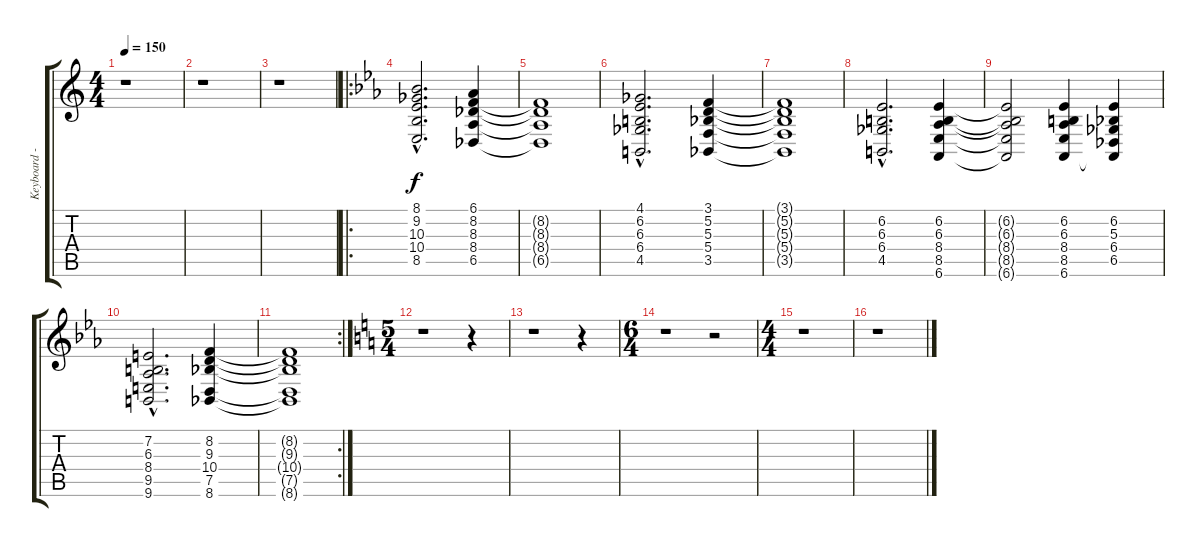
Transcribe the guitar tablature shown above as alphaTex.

\track ("Keyboard - Organ" "Keyboard -") {instrument churchorgan}
\staff {score tabs}
\tuning (D4 A3 F3 C3 G2 D2) {hide}
\ts (4 4)
\tempo 150
\clef g2
\ks aminor
r.1{dy f} |
r.1 |
r.1 |
\ro
\ks cminor
(8.1{hac} 9.2{hac} 10.3{hac} 10.4{hac} 8.5{hac}).2{d} (6.1 8.2 8.3 8.4 6.5).4 |
(8.2{t} 8.3{t} 8.4{t} 6.5{t}).1 |
(4.1{hac} 6.2{hac} 6.3{hac} 6.4{hac} 4.5{hac}).2{d} (3.1 5.2 5.3 5.4 3.5).4 |
(3.1{t} 5.2{t} 5.3{t} 5.4{t} 3.5{t}).1 |
(6.2{hac} 6.3{hac} 6.4{hac} 4.5{hac}).2{d} (6.2 6.3 8.4 8.5 6.6).4 |
(6.2{t} 6.3{t} 8.4{t} 8.5{t} 6.6{t}).2 (6.2 6.3 8.4 8.5 6.6).4 (6.2 5.3 6.4 6.5 6.6{t}).4 |
(7.2{hac} 6.3{hac} 8.4{hac} 9.5{hac} 9.6{hac}).2{d} (8.2 9.3 10.4 7.5 8.6).4 |
\rc 2
(8.2{t} 9.3{t} 10.4{t} 7.5{t} 8.6{t}).1 |
\ts (5 4)
\ks aminor
r.1 r.4 |
r.1 r.4 |
\ts (6 4)
r.1 r.2 |
\ts (4 4)
r.1 |
r.1
